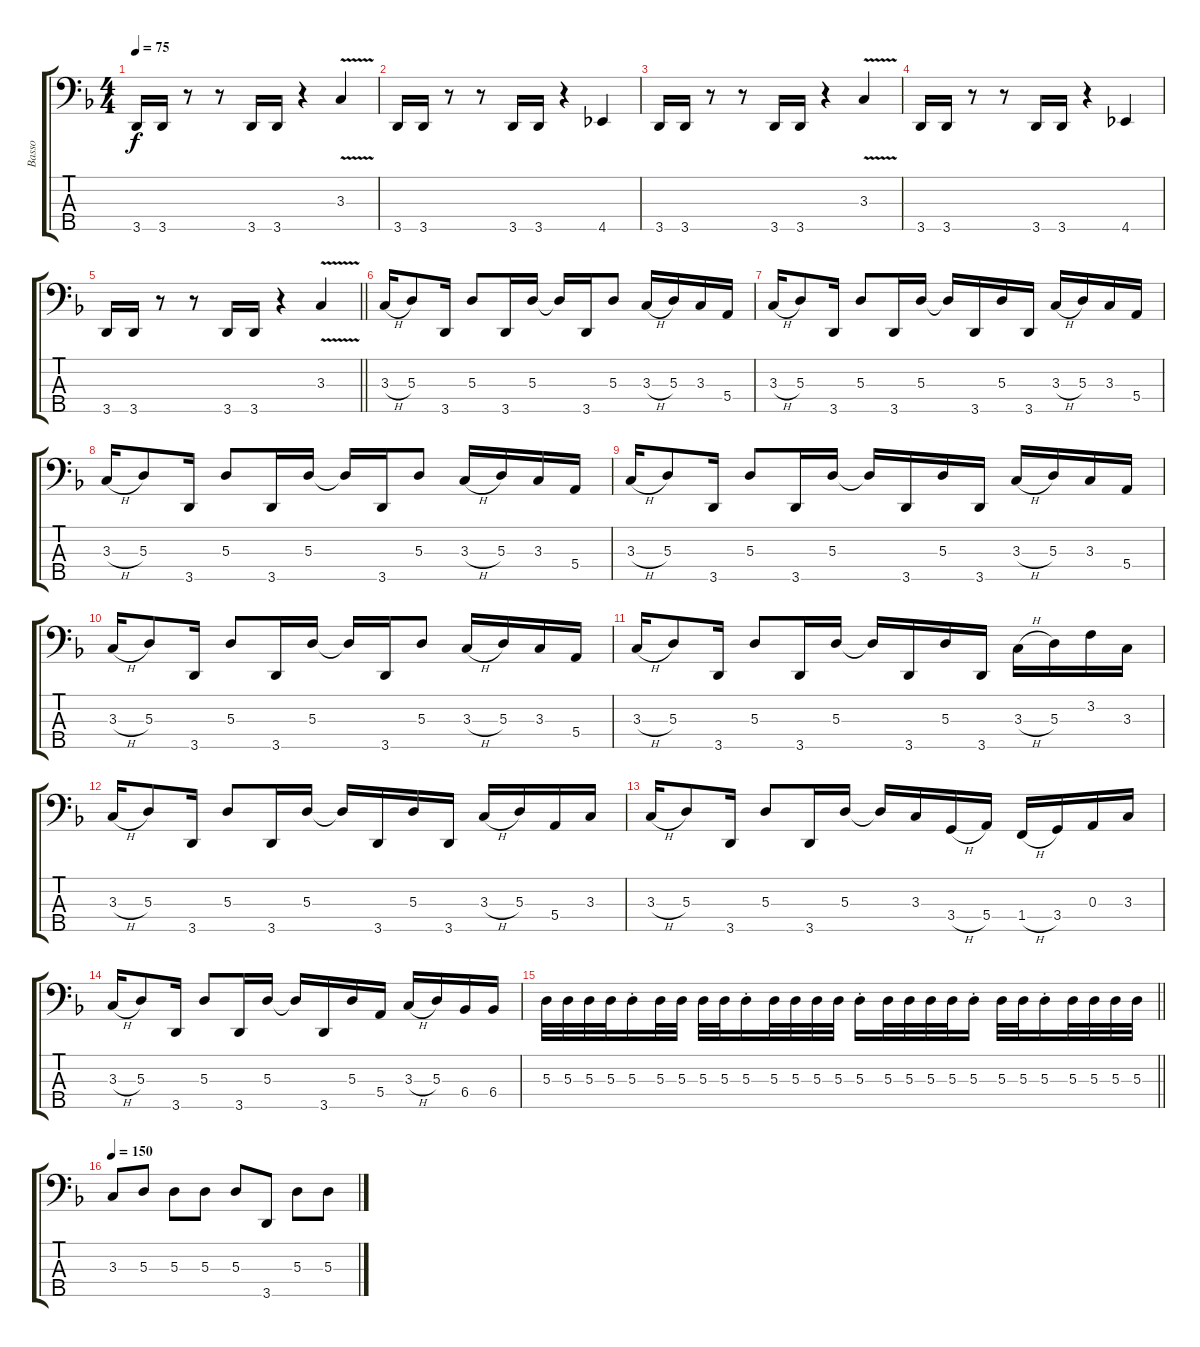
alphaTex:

\track ("Basso" "Basso") {instrument electricbasspick}
\staff {score tabs}
\tuning (G2 D2 A1 E1 B0) {hide}
\ts (4 4)
\tempo 75
\clef f4
\ks dminor
3.5.16{dy f} 3.5.16 r.8 r.8 3.5.16 3.5.16 r.4 3.3{v}.4 |
3.5.16 3.5.16 r.8 r.8 3.5.16 3.5.16 r.4 4.5.4 |
3.5.16 3.5.16 r.8 r.8 3.5.16 3.5.16 r.4 3.3{v}.4 |
3.5.16 3.5.16 r.8 r.8 3.5.16 3.5.16 r.4 4.5.4 |
\barLineRight lightlight
3.5.16 3.5.16 r.8 r.8 3.5.16 3.5.16 r.4 3.3{v}.4 |
3.3{h}.16 5.3.8 3.5.16 5.3.8 3.5.16 5.3.16 5.3{t}.16 3.5.16 5.3.8 3.3{h}.16 5.3.16 3.3.16 5.4.16 |
3.3{h}.16 5.3.8 3.5.16 5.3.8 3.5.16 5.3.16 5.3{t}.16 3.5.16 5.3.16 3.5.16 3.3{h}.16 5.3.16 3.3.16 5.4.16 |
3.3{h}.16 5.3.8 3.5.16 5.3.8 3.5.16 5.3.16 5.3{t}.16 3.5.16 5.3.8 3.3{h}.16 5.3.16 3.3.16 5.4.16 |
3.3{h}.16 5.3.8 3.5.16 5.3.8 3.5.16 5.3.16 5.3{t}.16 3.5.16 5.3.16 3.5.16 3.3{h}.16 5.3.16 3.3.16 5.4.16 |
3.3{h}.16 5.3.8 3.5.16 5.3.8 3.5.16 5.3.16 5.3{t}.16 3.5.16 5.3.8 3.3{h}.16 5.3.16 3.3.16 5.4.16 |
3.3{h}.16 5.3.8 3.5.16 5.3.8 3.5.16 5.3.16 5.3{t}.16 3.5.16 5.3.16 3.5.16 3.3{h}.16 5.3.16 3.2.16 3.3.16 |
3.3{h}.16 5.3.8 3.5.16 5.3.8 3.5.16 5.3.16 5.3{t}.16 3.5.16 5.3.16 3.5.16 3.3{h}.16 5.3.16 5.4.16 3.3.16 |
3.3{h}.16 5.3.8 3.5.16 5.3.8 3.5.16 5.3.16 5.3{t}.16 3.3.16 3.4{h}.16 5.4.16 1.4{h}.16 3.4.16 0.3.16 3.3.16 |
3.3{h}.16 5.3.8 3.5.16 5.3.8 3.5.16 5.3.16 5.3{t}.16 3.5.16 5.3.16 5.4.16 3.3{h}.16 5.3.16 6.4.16 6.4.16 |
\barLineRight lightlight
5.3.32 5.3.32 5.3.32 5.3.32 5.3{st}.16 5.3.32 5.3.32 5.3.32 5.3.32 5.3{st}.16 5.3.32 5.3.32 5.3.32 5.3.32 5.3{st}.16 5.3.32 5.3.32 5.3.32 5.3.32 5.3{st}.16 5.3.32 5.3.32 5.3{st}.16 5.3.32 5.3.32 5.3.32 5.3.32 |
\tempo 150
3.3.8 5.3.8 5.3.8 5.3.8 5.3.8 3.5.8 5.3.8 5.3.8
